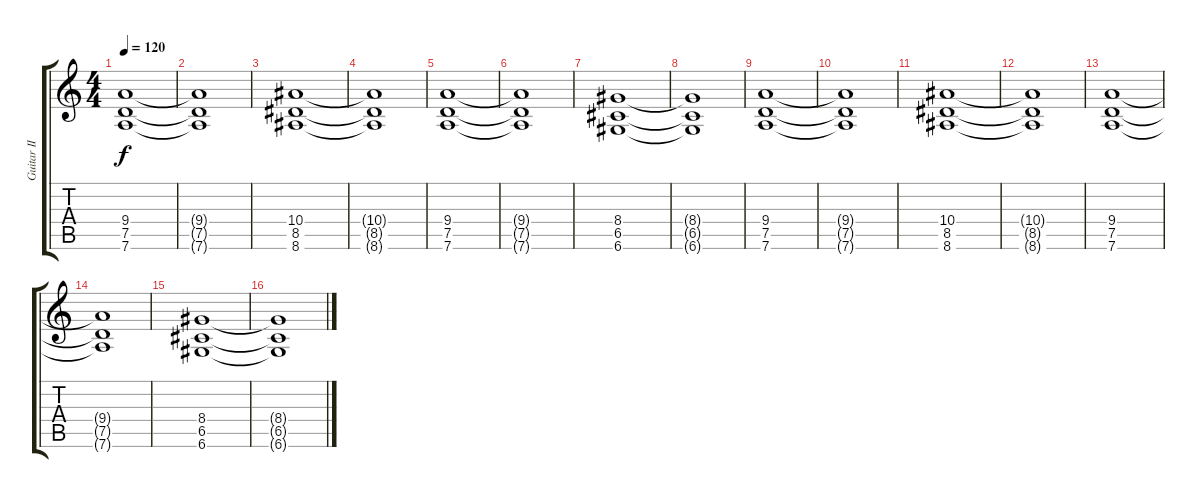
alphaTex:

\track ("Guitar II" "Guitar II") {instrument distortionguitar}
\staff {score tabs}
\tuning (D4 A3 F3 C3 G2 D2) {hide}
\ts (4 4)
\tempo 120
\clef g2
\ks c
(9.4 7.5 7.6).1{dy f instrument distortionguitar} |
(9.4{t} 7.5{t} 7.6{t}).1 |
(10.4 8.5 8.6).1 |
(10.4{t} 8.5{t} 8.6{t}).1 |
(9.4 7.5 7.6).1 |
(9.4{t} 7.5{t} 7.6{t}).1 |
(8.4 6.5 6.6).1 |
(8.4{t} 6.5{t} 6.6{t}).1 |
(9.4 7.5 7.6).1 |
(9.4{t} 7.5{t} 7.6{t}).1 |
(10.4 8.5 8.6).1 |
(10.4{t} 8.5{t} 8.6{t}).1 |
(9.4 7.5 7.6).1 |
(9.4{t} 7.5{t} 7.6{t}).1 |
(8.4 6.5 6.6).1 |
(8.4{t} 6.5{t} 6.6{t}).1
